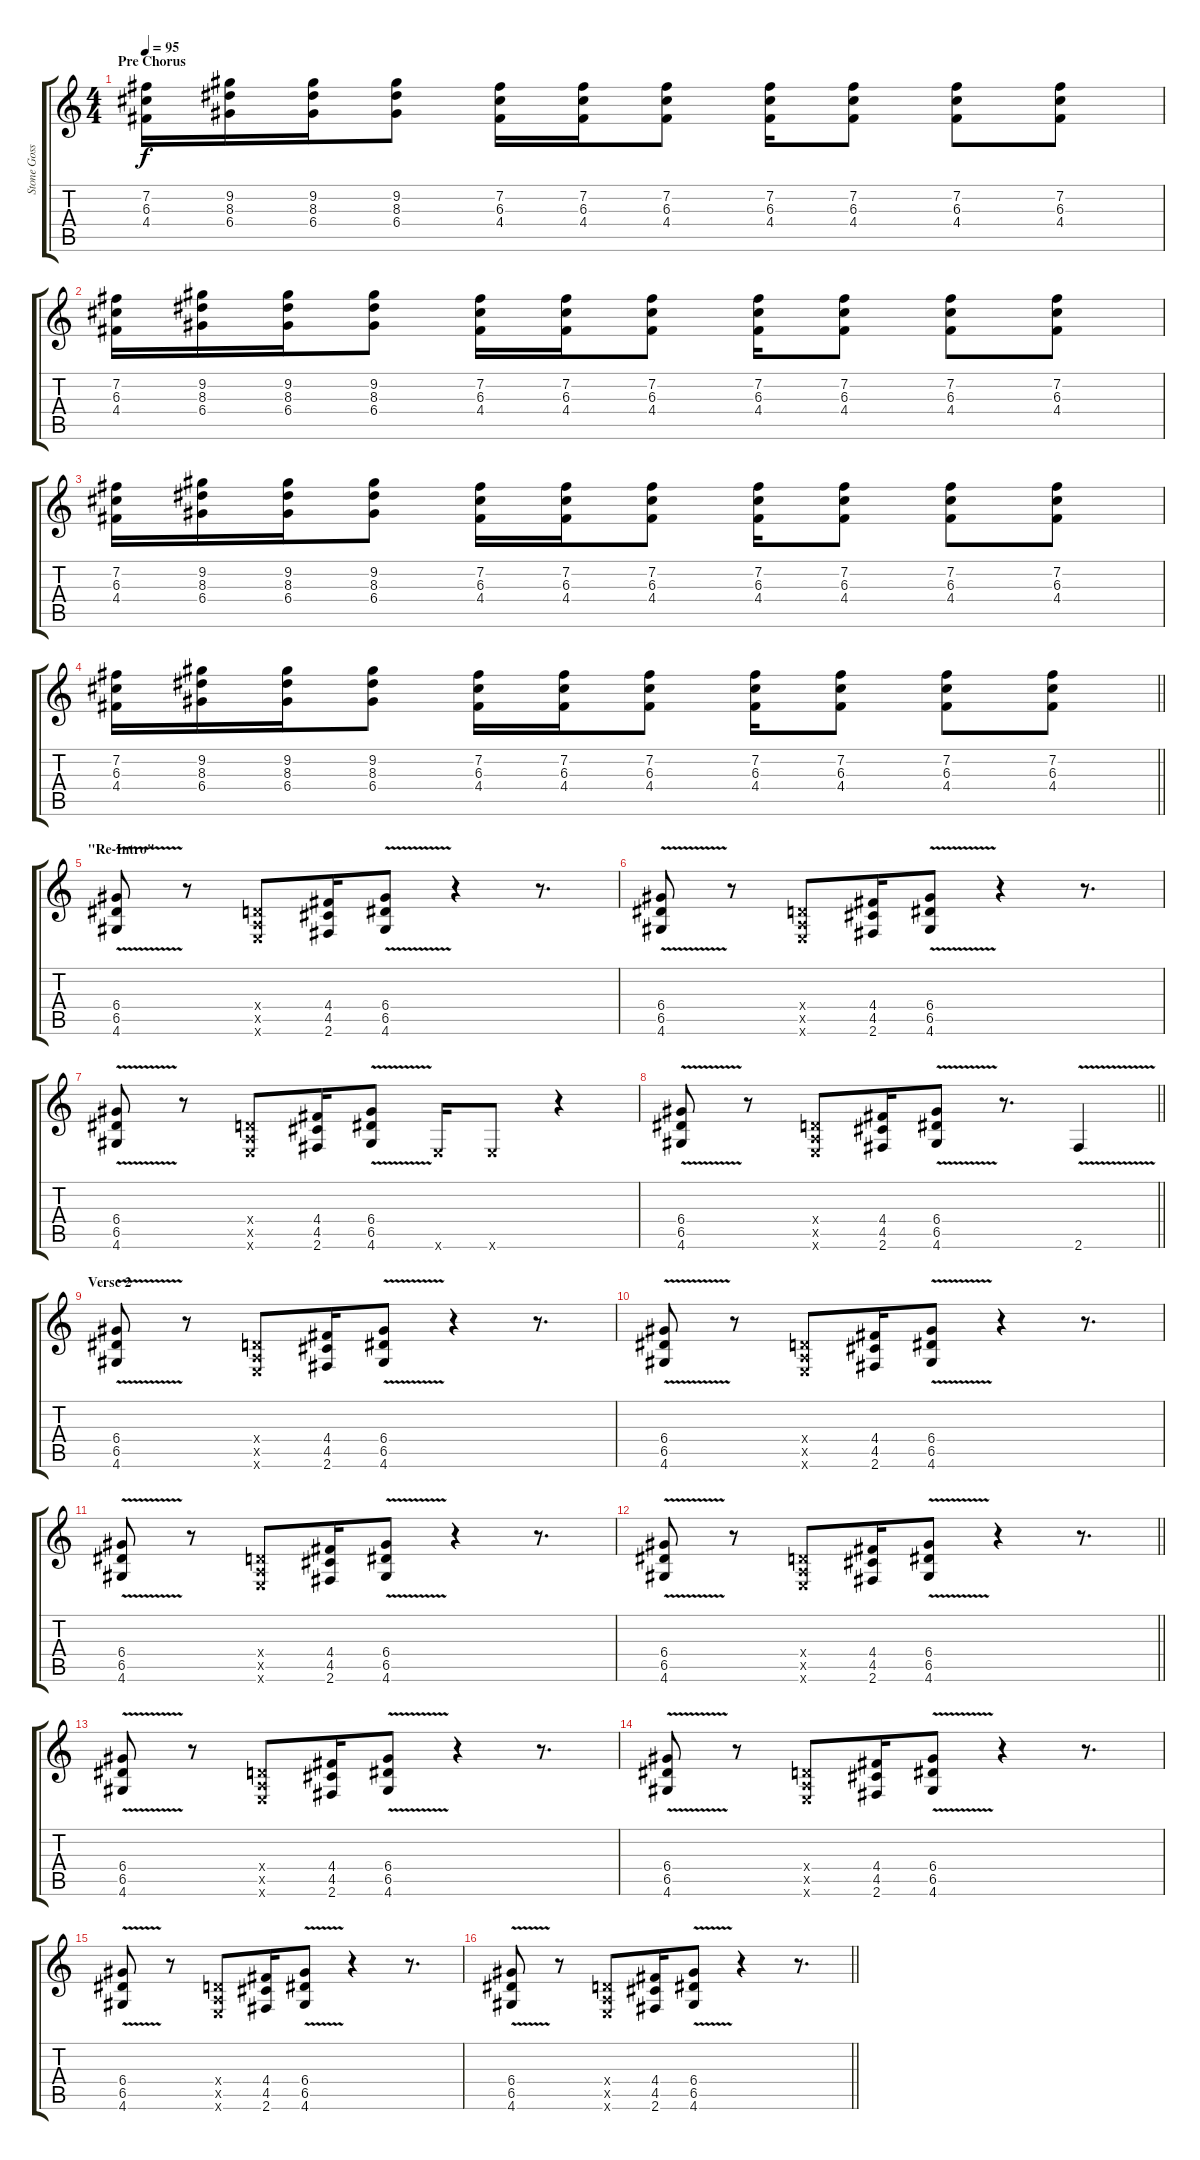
\track ("Stone Gossard" "Stone Goss") {instrument distortionguitar}
\staff {score tabs}
\tuning (E4 B3 G3 D3 A2 E2) {hide}
\ts (4 4)
\section ("" "Pre Chorus")
\tempo 95
\clef g2
\ks c
(7.2 6.3 4.4).16{dy f} (9.2 8.3 6.4).16 (9.2 8.3 6.4).16 (9.2 8.3 6.4).8 (7.2 6.3 4.4).16 (7.2 6.3 4.4).16 (7.2 6.3 4.4).8 (7.2 6.3 4.4).16 (7.2 6.3 4.4).8 (7.2 6.3 4.4).8 (7.2 6.3 4.4).8 |
(7.2 6.3 4.4).16 (9.2 8.3 6.4).16 (9.2 8.3 6.4).16 (9.2 8.3 6.4).8 (7.2 6.3 4.4).16 (7.2 6.3 4.4).16 (7.2 6.3 4.4).8 (7.2 6.3 4.4).16 (7.2 6.3 4.4).8 (7.2 6.3 4.4).8 (7.2 6.3 4.4).8 |
(7.2 6.3 4.4).16 (9.2 8.3 6.4).16 (9.2 8.3 6.4).16 (9.2 8.3 6.4).8 (7.2 6.3 4.4).16 (7.2 6.3 4.4).16 (7.2 6.3 4.4).8 (7.2 6.3 4.4).16 (7.2 6.3 4.4).8 (7.2 6.3 4.4).8 (7.2 6.3 4.4).8 |
\barLineRight lightlight
(7.2 6.3 4.4).16 (9.2 8.3 6.4).16 (9.2 8.3 6.4).16 (9.2 8.3 6.4).8 (7.2 6.3 4.4).16 (7.2 6.3 4.4).16 (7.2 6.3 4.4).8 (7.2 6.3 4.4).16 (7.2 6.3 4.4).8 (7.2 6.3 4.4).8 (7.2 6.3 4.4).8 |
\section ("" "\"Re-Intro\"")
(6.4{v} 6.5{v} 4.6{v}).8 r.8 (0.4{x} 0.5{x} 0.6{x}).8 (4.4 4.5 2.6).16 (6.4{v} 6.5{v} 4.6{v}).8 r.4 r.8{d} |
(6.4{v} 6.5{v} 4.6{v}).8 r.8 (0.4{x} 0.5{x} 0.6{x}).8 (4.4 4.5 2.6).16 (6.4{v} 6.5{v} 4.6{v}).8 r.4 r.8{d} |
(6.4{v} 6.5{v} 4.6{v}).8 r.8 (0.4{x} 0.5{x} 0.6{x}).8 (4.4 4.5 2.6).16 (6.4{v} 6.5{v} 4.6{v}).8 0.6{x}.16 0.6{x}.8 r.4 |
\barLineRight lightlight
(6.4{v} 6.5{v} 4.6{v}).8 r.8 (0.4{x} 0.5{x} 0.6{x}).8 (4.4 4.5 2.6).16 (6.4{v} 6.5{v} 4.6{v}).8 r.8{d} 2.6{v}.4 |
\section ("" "Verse 2")
(6.4{v} 6.5{v} 4.6{v}).8 r.8 (0.4{x} 0.5{x} 0.6{x}).8 (4.4 4.5 2.6).16 (6.4{v} 6.5{v} 4.6{v}).8 r.4 r.8{d} |
(6.4{v} 6.5{v} 4.6{v}).8 r.8 (0.4{x} 0.5{x} 0.6{x}).8 (4.4 4.5 2.6).16 (6.4{v} 6.5{v} 4.6{v}).8 r.4 r.8{d} |
(6.4{v} 6.5{v} 4.6{v}).8 r.8 (0.4{x} 0.5{x} 0.6{x}).8 (4.4 4.5 2.6).16 (6.4{v} 6.5{v} 4.6{v}).8 r.4 r.8{d} |
\barLineRight lightlight
(6.4{v} 6.5{v} 4.6{v}).8 r.8 (0.4{x} 0.5{x} 0.6{x}).8 (4.4 4.5 2.6).16 (6.4{v} 6.5{v} 4.6{v}).8 r.4 r.8{d} |
(6.4{v} 6.5{v} 4.6{v}).8 r.8 (0.4{x} 0.5{x} 0.6{x}).8 (4.4 4.5 2.6).16 (6.4{v} 6.5{v} 4.6{v}).8 r.4 r.8{d} |
(6.4{v} 6.5{v} 4.6{v}).8 r.8 (0.4{x} 0.5{x} 0.6{x}).8 (4.4 4.5 2.6).16 (6.4{v} 6.5{v} 4.6{v}).8 r.4 r.8{d} |
(6.4{v} 6.5{v} 4.6{v}).8 r.8 (0.4{x} 0.5{x} 0.6{x}).8 (4.4 4.5 2.6).16 (6.4{v} 6.5{v} 4.6{v}).8 r.4 r.8{d} |
\barLineRight lightlight
(6.4{v} 6.5{v} 4.6{v}).8 r.8 (0.4{x} 0.5{x} 0.6{x}).8 (4.4 4.5 2.6).16 (6.4{v} 6.5{v} 4.6{v}).8 r.4 r.8{d}
